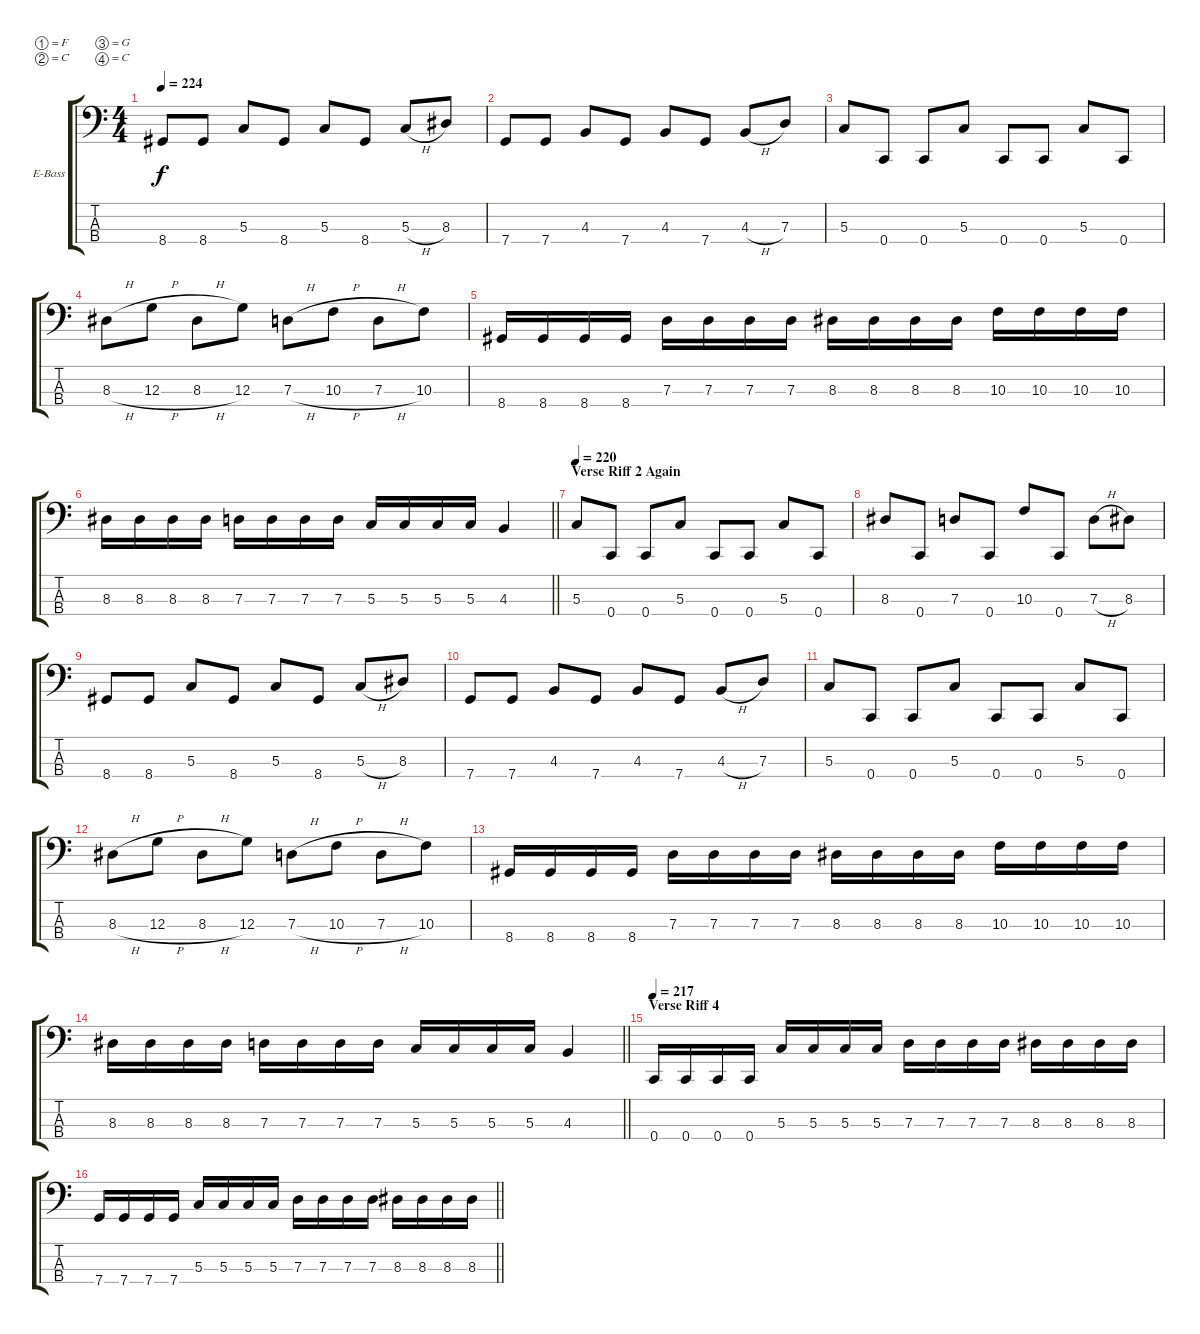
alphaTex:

\bracketExtendMode groupsimilarinstruments
\firstSystemTrackNameOrientation horizontal
\otherSystemsTrackNameOrientation horizontal
\track ("Bass" "E-Bass") {instrument electricbassfinger}
\staff {score tabs}
\tuning (F2 C2 G1 C1)
\ts (4 4)
\tempo 224
\clef f4
\ks c
8.4.8{dy f} 8.4.8 5.3.8 8.4.8 5.3.8 8.4.8 5.3{h}.8 8.3.8 |
7.4.8 7.4.8 4.3.8 7.4.8 4.3.8 7.4.8 4.3{h}.8 7.3.8 |
5.3.8 0.4.8 0.4.8 5.3.8 0.4.8 0.4.8 5.3.8 0.4.8 |
8.3{h}.8 12.3{h}.8 8.3{h}.8 12.3.8 7.3{h}.8 10.3{h}.8 7.3{h}.8 10.3.8 |
8.4.16 8.4.16 8.4.16 8.4.16 7.3.16 7.3.16 7.3.16 7.3.16 8.3.16 8.3.16 8.3.16 8.3.16 10.3.16 10.3.16 10.3.16 10.3.16 |
\barLineRight lightlight
8.3.16 8.3.16 8.3.16 8.3.16 7.3.16 7.3.16 7.3.16 7.3.16 5.3.16 5.3.16 5.3.16 5.3.16 4.3.4 |
\section ("" "Verse Riff 2 Again")
\tempo 220
5.3.8 0.4.8 0.4.8 5.3.8 0.4.8 0.4.8 5.3.8 0.4.8 |
8.3.8 0.4.8 7.3.8 0.4.8 10.3.8 0.4.8 7.3{h}.8 8.3.8 |
8.4.8 8.4.8 5.3.8 8.4.8 5.3.8 8.4.8 5.3{h}.8 8.3.8 |
7.4.8 7.4.8 4.3.8 7.4.8 4.3.8 7.4.8 4.3{h}.8 7.3.8 |
5.3.8 0.4.8 0.4.8 5.3.8 0.4.8 0.4.8 5.3.8 0.4.8 |
8.3{h}.8 12.3{h}.8 8.3{h}.8 12.3.8 7.3{h}.8 10.3{h}.8 7.3{h}.8 10.3.8 |
8.4.16 8.4.16 8.4.16 8.4.16 7.3.16 7.3.16 7.3.16 7.3.16 8.3.16 8.3.16 8.3.16 8.3.16 10.3.16 10.3.16 10.3.16 10.3.16 |
\barLineRight lightlight
8.3.16 8.3.16 8.3.16 8.3.16 7.3.16 7.3.16 7.3.16 7.3.16 5.3.16 5.3.16 5.3.16 5.3.16 4.3.4 |
\section ("" "Verse Riff 4")
\tempo 217
0.4.16 0.4.16 0.4.16 0.4.16 5.3.16 5.3.16 5.3.16 5.3.16 7.3.16 7.3.16 7.3.16 7.3.16 8.3.16 8.3.16 8.3.16 8.3.16 |
\barLineRight lightlight
7.4.16 7.4.16 7.4.16 7.4.16 5.3.16 5.3.16 5.3.16 5.3.16 7.3.16 7.3.16 7.3.16 7.3.16 8.3.16 8.3.16 8.3.16 8.3.16
